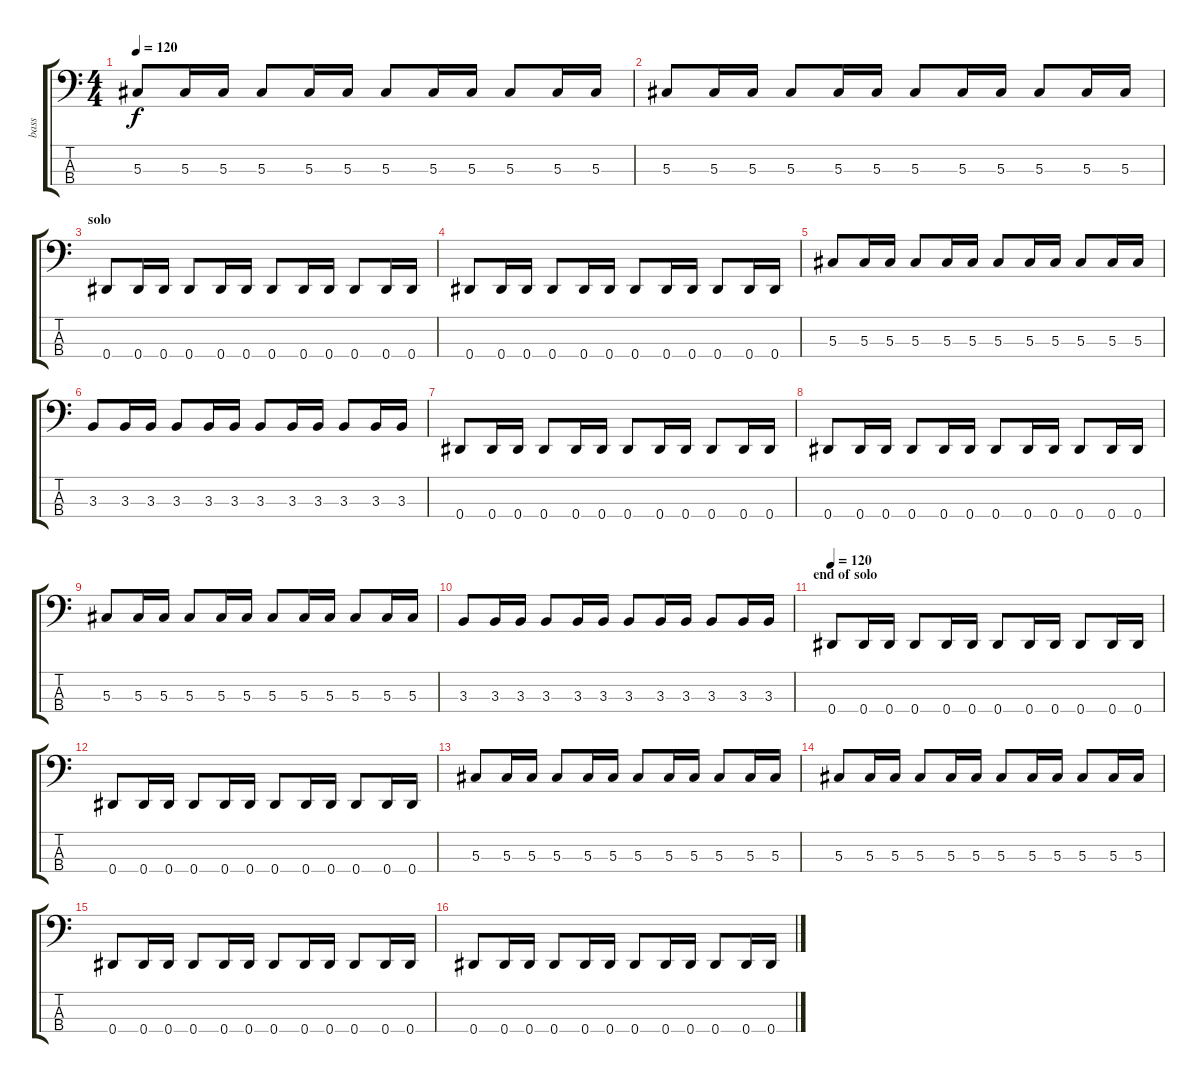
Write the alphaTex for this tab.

\track ("bass" "bass") {instrument electricbassfinger}
\staff {score tabs}
\tuning (Gb2 Db2 Ab1 Eb1) {hide}
\ts (4 4)
\tempo 120
\clef f4
\ks c
5.3.8{dy f} 5.3.16 5.3.16 5.3.8 5.3.16 5.3.16 5.3.8 5.3.16 5.3.16 5.3.8 5.3.16 5.3.16 |
5.3.8 5.3.16 5.3.16 5.3.8 5.3.16 5.3.16 5.3.8 5.3.16 5.3.16 5.3.8 5.3.16 5.3.16 |
\section ("" "solo")
0.4.8 0.4.16 0.4.16 0.4.8 0.4.16 0.4.16 0.4.8 0.4.16 0.4.16 0.4.8 0.4.16 0.4.16 |
0.4.8 0.4.16 0.4.16 0.4.8 0.4.16 0.4.16 0.4.8 0.4.16 0.4.16 0.4.8 0.4.16 0.4.16 |
5.3.8 5.3.16 5.3.16 5.3.8 5.3.16 5.3.16 5.3.8 5.3.16 5.3.16 5.3.8 5.3.16 5.3.16 |
3.3.8 3.3.16 3.3.16 3.3.8 3.3.16 3.3.16 3.3.8 3.3.16 3.3.16 3.3.8 3.3.16 3.3.16 |
0.4.8 0.4.16 0.4.16 0.4.8 0.4.16 0.4.16 0.4.8 0.4.16 0.4.16 0.4.8 0.4.16 0.4.16 |
0.4.8 0.4.16 0.4.16 0.4.8 0.4.16 0.4.16 0.4.8 0.4.16 0.4.16 0.4.8 0.4.16 0.4.16 |
5.3.8 5.3.16 5.3.16 5.3.8 5.3.16 5.3.16 5.3.8 5.3.16 5.3.16 5.3.8 5.3.16 5.3.16 |
3.3.8 3.3.16 3.3.16 3.3.8 3.3.16 3.3.16 3.3.8 3.3.16 3.3.16 3.3.8 3.3.16 3.3.16 |
\section ("" "end of solo")
\tempo 120
0.4.8 0.4.16 0.4.16 0.4.8 0.4.16 0.4.16 0.4.8 0.4.16 0.4.16 0.4.8 0.4.16 0.4.16 |
0.4.8 0.4.16 0.4.16 0.4.8 0.4.16 0.4.16 0.4.8 0.4.16 0.4.16 0.4.8 0.4.16 0.4.16 |
5.3.8 5.3.16 5.3.16 5.3.8 5.3.16 5.3.16 5.3.8 5.3.16 5.3.16 5.3.8 5.3.16 5.3.16 |
5.3.8 5.3.16 5.3.16 5.3.8 5.3.16 5.3.16 5.3.8 5.3.16 5.3.16 5.3.8 5.3.16 5.3.16 |
0.4.8 0.4.16 0.4.16 0.4.8 0.4.16 0.4.16 0.4.8 0.4.16 0.4.16 0.4.8 0.4.16 0.4.16 |
0.4.8 0.4.16 0.4.16 0.4.8 0.4.16 0.4.16 0.4.8 0.4.16 0.4.16 0.4.8 0.4.16 0.4.16
